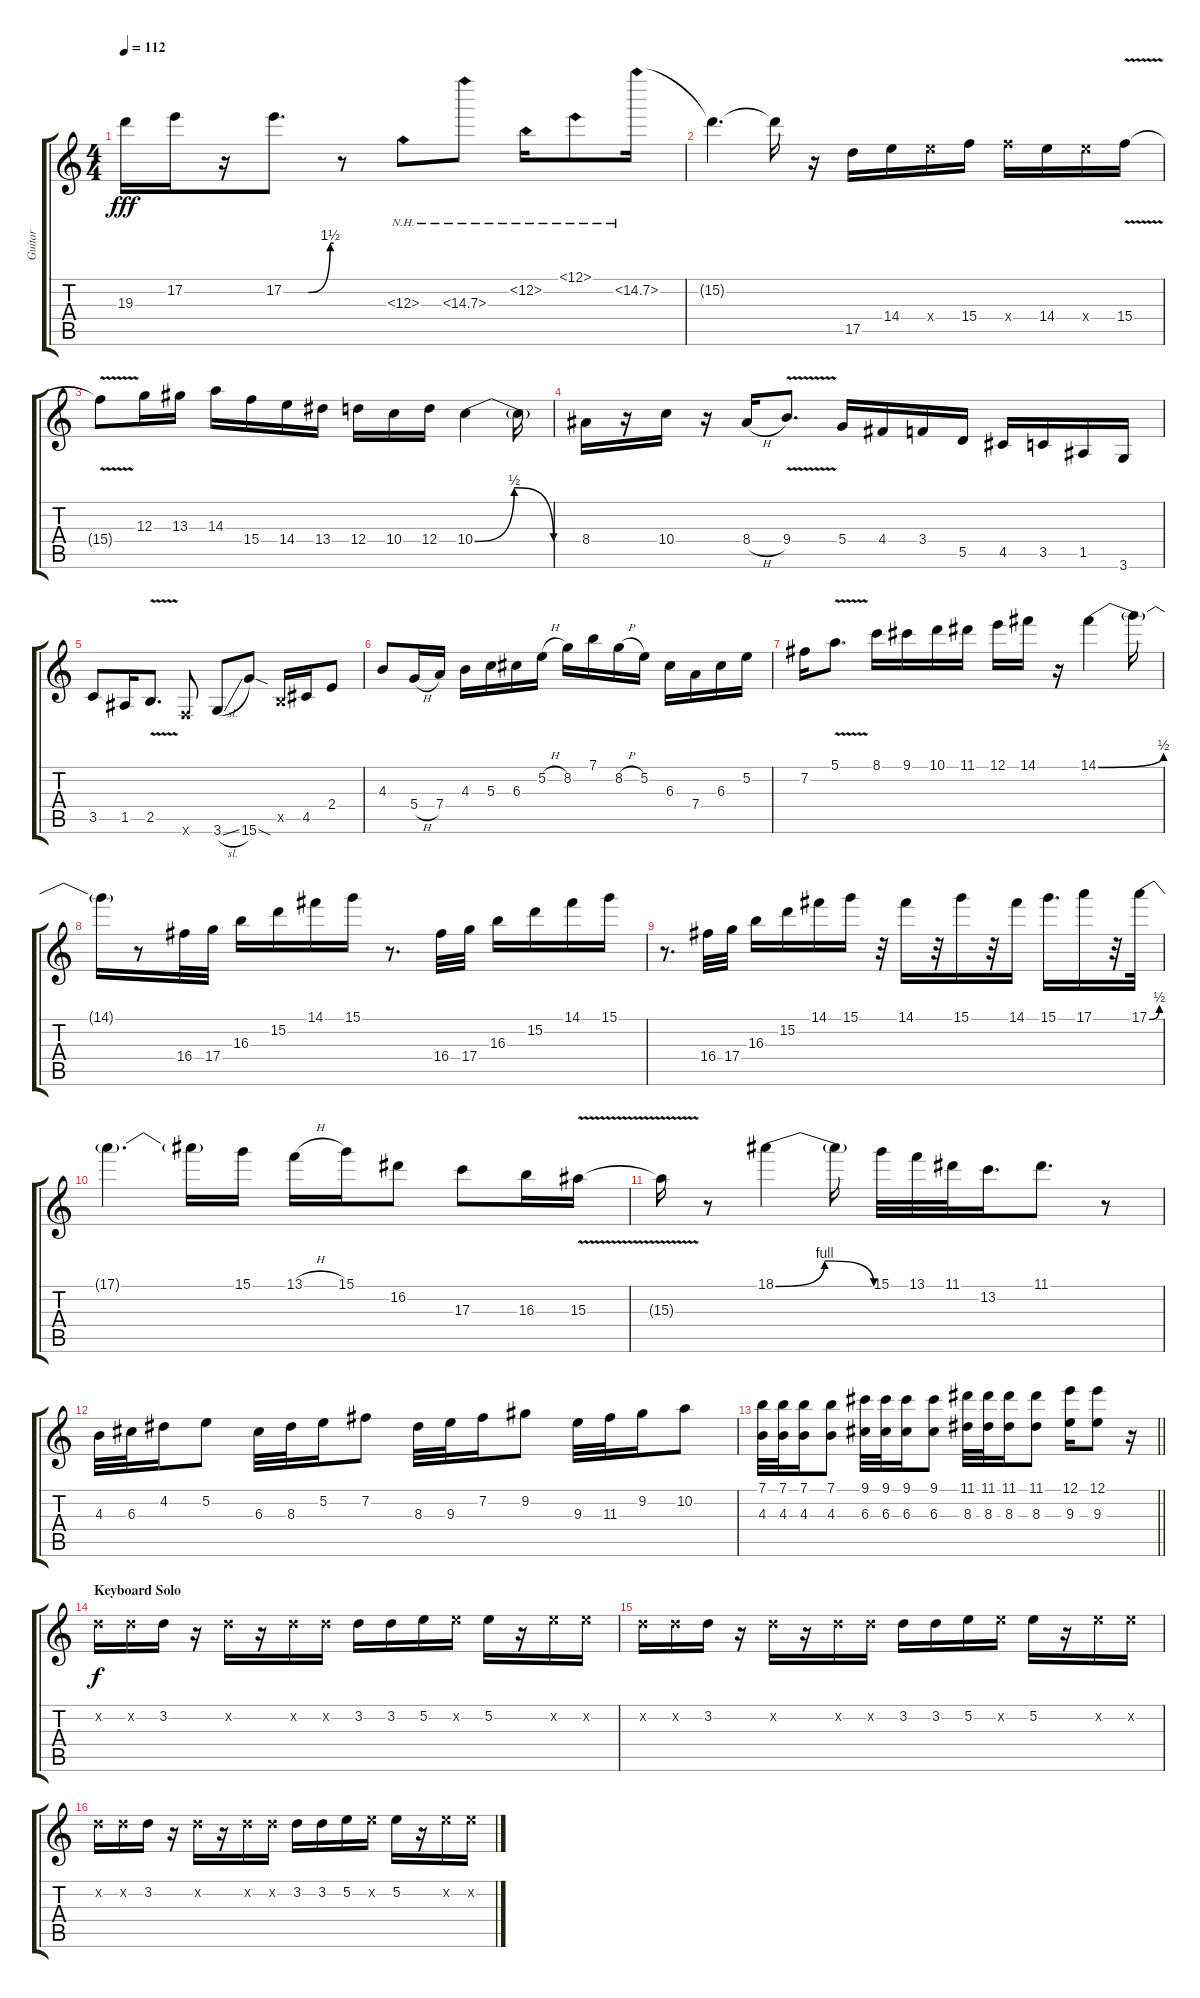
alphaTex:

\track ("Guitar" "Guitar") {instrument overdrivenguitar}
\staff {score tabs}
\tuning (E4 B3 G3 D3 A2 E2) {hide}
\ts (4 4)
\tempo 112
\clef g2
\ks c
19.3.16{dy fff} 17.2.16 r.16 17.2{be (custom 0 0 30 0 56 6 60 6)}.8{d} r.8 12.3{nh}.8 14.3{nh}.8 12.2{nh}.16 12.1{nh}.8 15.2{nh}.16 |
15.2{t}.4{d} 15.2{t}.16 r.16 17.5.16 14.4.16 14.4{x}.16 15.4.16 15.4{x}.16 14.4.16 14.4{x}.16 15.4{v}.16 |
15.4{t}.8 12.3.16 13.3.16 14.3.16 15.4.16 14.4.16 13.4.16 12.4.16 10.4.16 12.4.16 10.4{be (bendrelease 0 0 10 2 31 2 60 0)}.4 10.4{t}.16 |
8.4.16 r.16 10.4.16 r.16 8.4{h}.16 9.4{v}.8{d} 5.4.16 4.4.16 3.4.16 5.5.16 4.5.16 3.5.16 1.5.16 3.6.16 |
3.5.8 1.5.16 2.5{v}.8{d} 1.6{x}.8 3.6{sl}.8 15.6{sod}.8 2.5{x}.16 4.5.16 2.4.8 |
4.3.8 5.4{h}.16 7.4.16 4.3.16 5.3.16 6.3.16 5.2{h}.16 8.2.16 7.1.16 8.2{h}.16 5.2.16 6.3.16 7.4.16 6.3.16 5.2.16 |
7.2.16 5.1{v}.8{d} 8.1.16 9.1.16 10.1.16 11.1.16 12.1.16 14.1.16 r.16 14.1{be (bend 0 0 60 2)}.4 14.1{t}.16 |
14.1{t}.16 r.8 16.4.32 17.4.32 16.3.16 15.2.16 14.1.16 15.1.16 r.8{d} 16.4.32 17.4.32 16.3.16 15.2.16 14.1.16 15.1.16 |
r.8{d} 16.4.32 17.4.32 16.3.16 15.2.16 14.1.16 15.1.16 r.32 14.1.16 r.32 15.1.16 r.32 14.1.16 15.1.16{d} 17.1.16 r.32 17.1{be (bend 0 0 60 2)}.32 |
17.1{t}.4{d} 17.1{t}.16 15.1.16 13.1{h}.16 15.1.16 16.2.8 17.3.8 16.3.16 15.3{v}.16 |
15.3{t}.16 r.8 18.1{be (bendrelease 0 0 15 4 45 4 60 0)}.4 18.1{t}.16 15.1.32 13.1.32 11.1.32 13.2.16{d} 11.1.8{d} r.8 |
4.3.32 6.3.32 4.2.16 5.2.8 6.3.32 8.3.32 5.2.16 7.2.8 8.3.32 9.3.32 7.2.16 9.2.8 9.3.32 11.3.32 9.2.16 10.2.8 |
\barLineRight lightlight
(7.1 4.3).32 (7.1 4.3).32 (7.1 4.3).16 (7.1 4.3).8 (9.1 6.3).32 (9.1 6.3).32 (9.1 6.3).16 (9.1 6.3).8 (11.1 8.3).32 (11.1 8.3).32 (11.1 8.3).16 (11.1 8.3).8 (12.1 9.3).16 (12.1 9.3).8 r.16 |
\section ("" "Keyboard Solo")
3.2{x}.16{dy f instrument electricguitarclean} 3.2{x}.16 3.2.16 r.16 3.2{x}.16 r.16 3.2{x}.16 3.2{x}.16 3.2.16 3.2.16 5.2.16 5.2{x}.16 5.2.16 r.16 5.2{x}.16 5.2{x}.16 |
3.2{x}.16 3.2{x}.16 3.2.16 r.16 3.2{x}.16 r.16 3.2{x}.16 3.2{x}.16 3.2.16 3.2.16 5.2.16 5.2{x}.16 5.2.16 r.16 5.2{x}.16 5.2{x}.16 |
3.2{x}.16 3.2{x}.16 3.2.16 r.16 3.2{x}.16 r.16 3.2{x}.16 3.2{x}.16 3.2.16 3.2.16 5.2.16 5.2{x}.16 5.2.16 r.16 5.2{x}.16 5.2{x}.16
